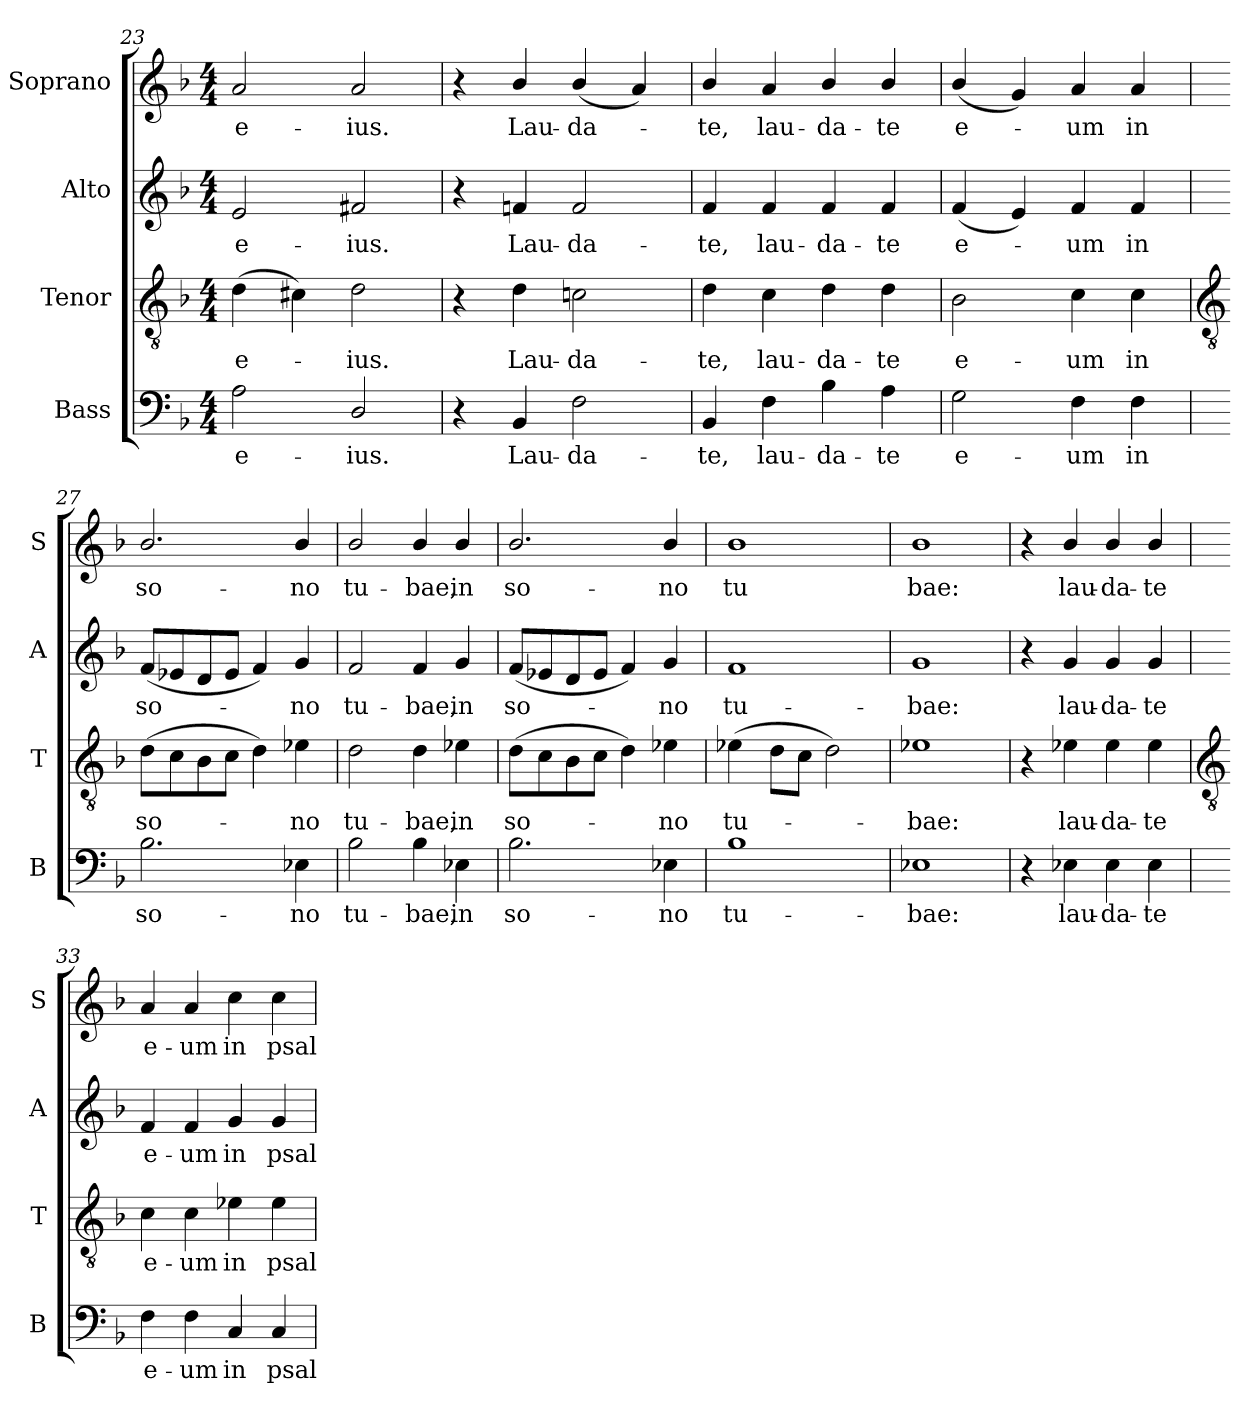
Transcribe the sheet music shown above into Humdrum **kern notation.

**kern	**text	**kern	**text	**kern	**text	**kern	**text
*part4	*part4	*part3	*part3	*part2	*part2	*part1	*part1
*staff4	*staff4	*staff3	*staff3	*staff2	*staff2	*staff1	*staff1
*I"Bass	*	*I"Tenor	*	*I"Alto	*	*I"Soprano	*
*I'B	*	*I'T	*	*I'A	*	*I'S	*
*clefF4	*	*clefGv2	*	*clefG2	*	*clefG2	*
*k[b-]	*	*k[b-]	*	*k[b-]	*	*k[b-]	*
*F:	*	*F:	*	*F:	*	*F:	*
*M4/4	*	*M4/4	*	*M4/4	*	*M4/4	*
=23	=23	=23	=23	=23	=23	=23	=23
!	!LO:LY:b	!	!LO:LY:b	!	!LO:LY:b	!	!LO:LY:b
2A	e-	(>4d	e-	2e	e-	2a	e-
.	.	4c#X)	.	.	.	.	.
!	!LO:LY:b	!	!LO:LY:b	!	!LO:LY:b	!	!LO:LY:b
2D/	-ius.	2d	ius.	2f#X	-ius.	2a	-ius.
=24	=24	=24	=24	=24	=24	=24	=24
4r	.	4r	.	4r	.	4r	.
!	!LO:LY:b	!	!LO:LY:b	!	!LO:LY:b	!	!LO:LY:b
4BB-	Lau-	4d	Lau-	4fn	Lau-	4b-/	Lau-
!	!LO:LY:b	!	!LO:LY:b	!	!LO:LY:b	!	!LO:LY:b
2F	-da-	2cn	-da-	2f	-da-	(<4b-/	-da-
.	.	.	.	.	.	4a)	.
=25	=25	=25	=25	=25	=25	=25	=25
!	!LO:LY:b	!	!LO:LY:b	!	!LO:LY:b	!	!LO:LY:b
4BB-	-te,	4d	-te,	4f	-te,	4b-/	te,
!	!LO:LY:b	!	!LO:LY:b	!	!LO:LY:b	!	!LO:LY:b
4F	lau-	4c	lau-	4f	lau-	4a	lau-
!	!LO:LY:b	!	!LO:LY:b	!	!LO:LY:b	!	!LO:LY:b
4B-	-da-	4d	-da-	4f	-da-	4b-/	-da-
!	!LO:LY:b	!	!LO:LY:b	!	!LO:LY:b	!	!LO:LY:b
4A	-te	4d	-te	4f	-te	4b-/	-te
=26	=26	=26	=26	=26	=26	=26	=26
!	!LO:LY:b	!	!LO:LY:b	!	!LO:LY:b	!	!LO:LY:b
2G	e-	2B-	e-	(<4f	e-	(<4b-/	e-
.	.	.	.	4e)	.	4g)	.
!	!LO:LY:b	!	!LO:LY:b	!	!LO:LY:b	!	!LO:LY:b
4F	-um	4c	-um	4f	um	4a	um
!	!LO:LY:b	!	!LO:LY:b	!	!LO:LY:b	!	!LO:LY:b
4F	in	4c	in	4f	in	4a	in
!!LO:LB:g=z
=27	=27	=27	=27	=27	=27	=27	=27
*	*	*clefGv2	*	*	*	*	*
!	!LO:LY:b	!	!LO:LY:b	!	!LO:LY:b	!	!LO:LY:b
2.B-	so-	(>8dL	so-	(<8fL	so-	2.b-/	so-
.	.	8c	.	8e-X	.	.	.
.	.	8B-	.	8d	.	.	.
.	.	8cJ	.	8e-J	.	.	.
.	.	4d)	.	4f)	.	.	.
!	!LO:LY:b	!	!LO:LY:b	!	!LO:LY:b	!	!LO:LY:b
4E-X	-no	4e-X	no	4g	no	4b-/	-no
=28	=28	=28	=28	=28	=28	=28	=28
!	!LO:LY:b	!	!LO:LY:b	!	!LO:LY:b	!	!LO:LY:b
2B-	tu-	2d	tu-	2f	tu-	2b-/	tu-
!	!LO:LY:b	!	!LO:LY:b	!	!LO:LY:b	!	!LO:LY:b
4B-	-bae,	4d	-bae,	4f	-bae,	4b-/	-bae,
!	!LO:LY:b	!	!LO:LY:b	!	!LO:LY:b	!	!LO:LY:b
4E-X	in	4e-X	in	4g	in	4b-/	in
=29	=29	=29	=29	=29	=29	=29	=29
!	!LO:LY:b	!	!LO:LY:b	!	!LO:LY:b	!	!LO:LY:b
2.B-	so-	(>8dL	so-	(<8fL	so-	2.b-/	so-
.	.	8c	.	8e-X	.	.	.
.	.	8B-	.	8d	.	.	.
.	.	8cJ	.	8e-J	.	.	.
.	.	4d)	.	4f)	.	.	.
!	!LO:LY:b	!	!LO:LY:b	!	!LO:LY:b	!	!LO:LY:b
4E-X	-no	4e-X	no	4g	no	4b-/	-no
=30	=30	=30	=30	=30	=30	=30	=30
!	!LO:LY:b	!	!LO:LY:b	!	!LO:LY:b	!	!LO:LY:b
1B-	tu-	(>4e-X	tu-	1f	tu-	1b-	tu
.	.	8dL	.	.	.	.	.
.	.	8cJ	.	.	.	.	.
.	.	2d)	.	.	.	.	.
=31	=31	=31	=31	=31	=31	=31	=31
!	!LO:LY:b	!	!LO:LY:b	!	!LO:LY:b	!	!LO:LY:b
1E-X	-bae:	1e-X	bae:	1g	-bae:	1b-	bae:
=32	=32	=32	=32	=32	=32	=32	=32
4r	.	4r	.	4r	.	4r	.
!	!LO:LY:b	!	!LO:LY:b	!	!LO:LY:b	!	!LO:LY:b
4E-X	lau-	4e-X	lau-	4g	lau-	4b-/	lau-
!	!LO:LY:b	!	!LO:LY:b	!	!LO:LY:b	!	!LO:LY:b
4E-	-da-	4e-	-da-	4g	-da-	4b-/	-da-
!	!LO:LY:b	!	!LO:LY:b	!	!LO:LY:b	!	!LO:LY:b
4E-	-te	4e-	-te	4g	-te	4b-/	-te
!!LO:LB:g=z
=33	=33	=33	=33	=33	=33	=33	=33
*	*	*clefGv2	*	*	*	*	*
!	!LO:LY:b	!	!LO:LY:b	!	!LO:LY:b	!	!LO:LY:b
4F	e-	4c	e-	4f	e-	4a	e-
!	!LO:LY:b	!	!LO:LY:b	!	!LO:LY:b	!	!LO:LY:b
4F	-um	4c	-um	4f	-um	4a	-um
!	!LO:LY:b	!	!LO:LY:b	!	!LO:LY:b	!	!LO:LY:b
4C	in	4e-X	in	4g	in	4cc	in
!	!LO:LY:b	!	!LO:LY:b	!	!LO:LY:b	!	!LO:LY:b
4C	psal-	4e-	psal-	4g	psal-	4cc	psal-
=	=	=	=	=	=	=	=
*-	*-	*-	*-	*-	*-	*-	*-
